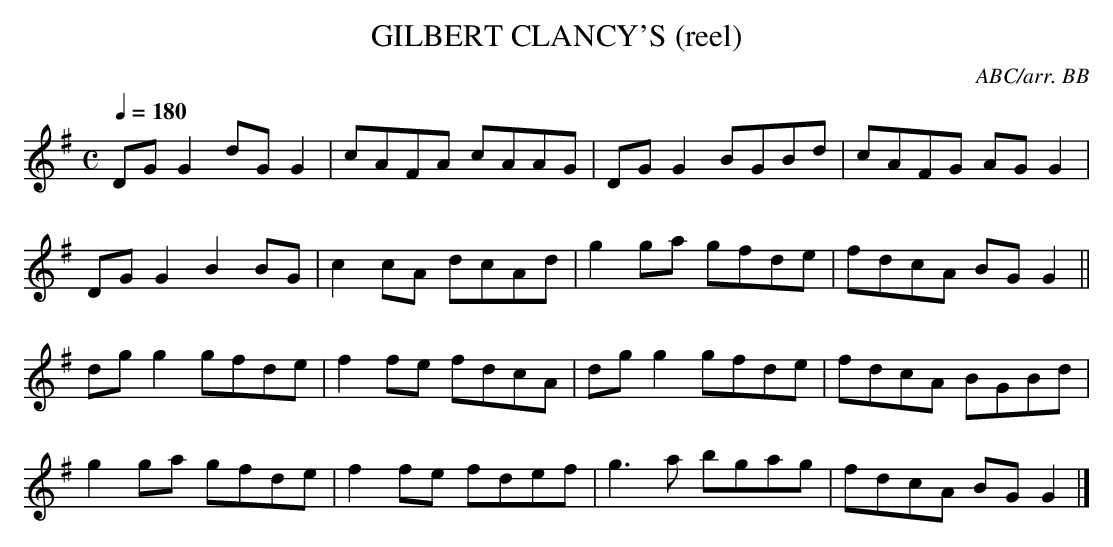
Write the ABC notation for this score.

X:1
T:GILBERT CLANCY'S (reel)
C:ABC/arr. BB
hear this played occasionally with an F natural in
the B part (measures 10, 12, and 14).
M:C
L:1/8
Q:1/4=180
K:G
DGG2 dGG2|cAFA cAAG|DGG2 BGBd|cAFG AGG2|
DGG2 B2BG|c2cA dcAd|g2ga gfde|fdcA BGG2||
dgg2 gfde|f2fe fdcA|dgg2 gfde|fdcA BGBd|
g2ga gfde|f2fe fdef|g3a bgag|fdcA BGG2|]
